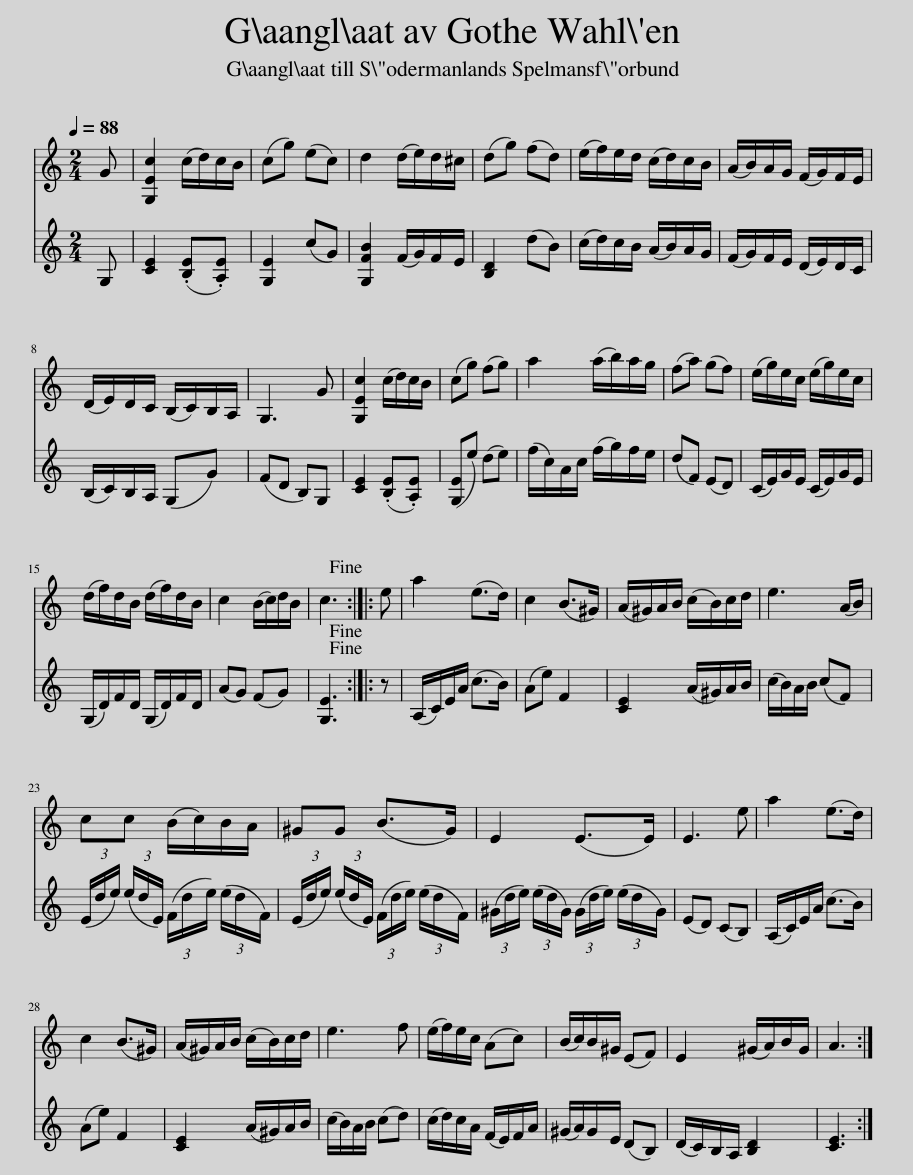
X:1
%%score 1 2
L:1/8
Q:1/4=88
M:2/4
I:linebreak $
K:C
V:1 treble
V:2 treble
V:1
 G | [G,Ec]2 (c/d/)c/B/ | (cg) (ec) | d2 (d/e/)d/^c/ | (dg) (fd) | %5
 (e/f/)e/d/ (c/d/)c/B/ | (A/B/)A/G/ (F/G/)F/E/ |$ (D/E/)D/C/ (B,/C/)B,/A,/ | G,3 G | [G,Ec]2 (c/d/)c/B/ | %10
 (cg) (fg) | a2 (a/b/)a/g/ | (fa) (gf) | (e/g/)e/c/ (e/g/)e/c/ |$ (d/f/)d/B/ (d/f/)d/B/ | %15
 c2 (B/c/)d/B/ | c3!fine! :: e | a2 (e>d) | c2 (B>^G) | %20
 (A/^G/)A/B/ (c/B/)c/d/ | e3 (A/B/) |$ cc (B/c/)B/A/ | ^GG (B>G) | E2 (E>E) | %25
 E3 e | a2 (e>d) |$ c2 (B>^G) | (A/^G/)A/B/ (c/B/)c/d/ | e3 f | %30
 (e/f/)e/c/ (Ac) | (B/c/)B/^G/ (EF) | E2 (^G/A/)B/G/ | A3 :| %34
V:2
 G, | [CE]2 (.[B,E].[A,E]) | [G,E]2 (cG) | [G,FB]2 (F/G/)F/E/ | [B,D]2 (dB) | %5
 (c/d/)c/B/ (A/B/)A/G/ | (F/G/)F/E/ (D/E/)D/C/ |$ (B,/C/)B,/A,/ (G,G) | (FD B,)G, | [CE]2 (.[B,E].[A,E]) | %10
 ([G,E]e) (de) | (f/c/)A/c/ (f/g/)f/e/ | (dF) (ED) | (C/E/)G/E/ (C/E/)G/E/ |$ (G,/D/)F/D/ (G,/D/)F/D/ | %15
 (AG) (FG) | [G,E]3 :: z | (A,/C/)E/A/ (c>B) | (Ae) F2 | %20
 [CE]2 (A/^G/)A/B/ | (c/B/)A/B/ (cF) |$ (3(E/d/e/) (3(e/d/E/) (3(F/d/e/) (3(e/d/F/) | (3(E/d/e/) (3(e/d/E/) (3(F/d/e/) (3(e/d/F/) | (3(^G/d/e/) (3(e/d/G/) (3(G/d/e/) (3(e/d/G/) | %25
 (ED) (CB,) | (A,/C/)E/A/ (c>B) |$ (Ae) F2 | [CE]2 (A/^G/)A/B/ | (c/B/)A/B/ (cd) | %30
 (c/d/)c/A/ (F/E/)F/A/ | (^G/A/)G/E/ (DB,) | (D/C/)B,/A,/ [B,D]2 | [CE]3 :| %34
